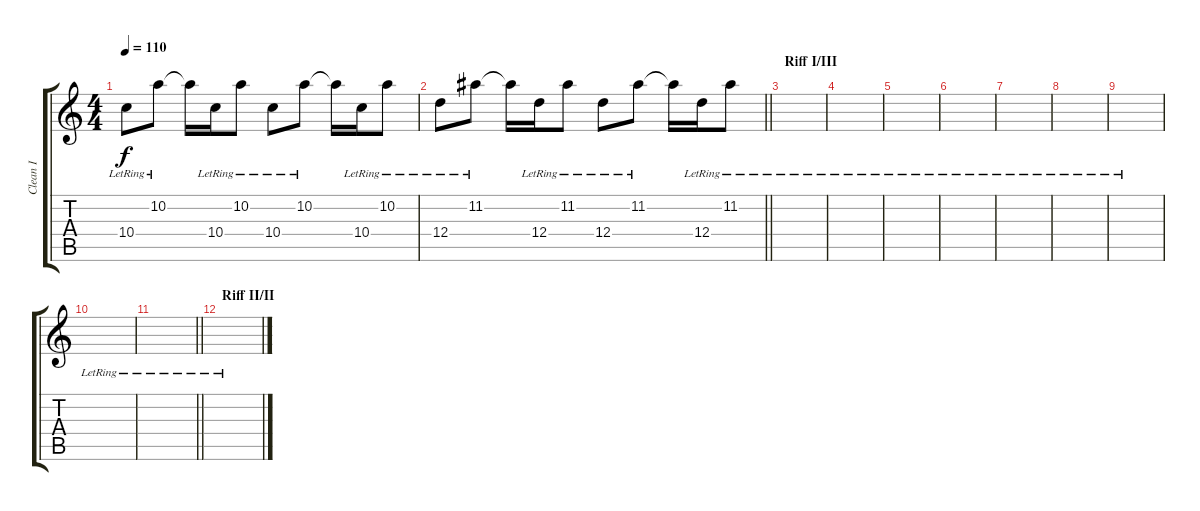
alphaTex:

\track ("Clean I" "Clean I") {instrument electricguitarjazz}
\staff {score tabs}
\tuning (E4 B3 G3 D3 A2 E2) {hide}
\ts (4 4)
\tempo 110
\clef g2
\ks c
10.4{lr}.8{dy f} 10.2{lr}.8 10.2{t}.16 10.4{lr}.16 10.2{lr}.8 10.4{lr}.8 10.2{lr}.8 10.2{t}.16 10.4{lr}.16 10.2{lr}.8 |
\barLineRight lightlight
12.4{lr}.8 11.2{lr}.8 11.2{t}.16 12.4{lr}.16 11.2{lr}.8 12.4{lr}.8 11.2{lr}.8 11.2{t}.16 12.4{lr}.16 11.2{lr}.8 |
\section ("" "Riff I/III")
|
|
|
|
|
|
|
|
\barLineRight lightlight
|
\section ("" "Riff II/II")
